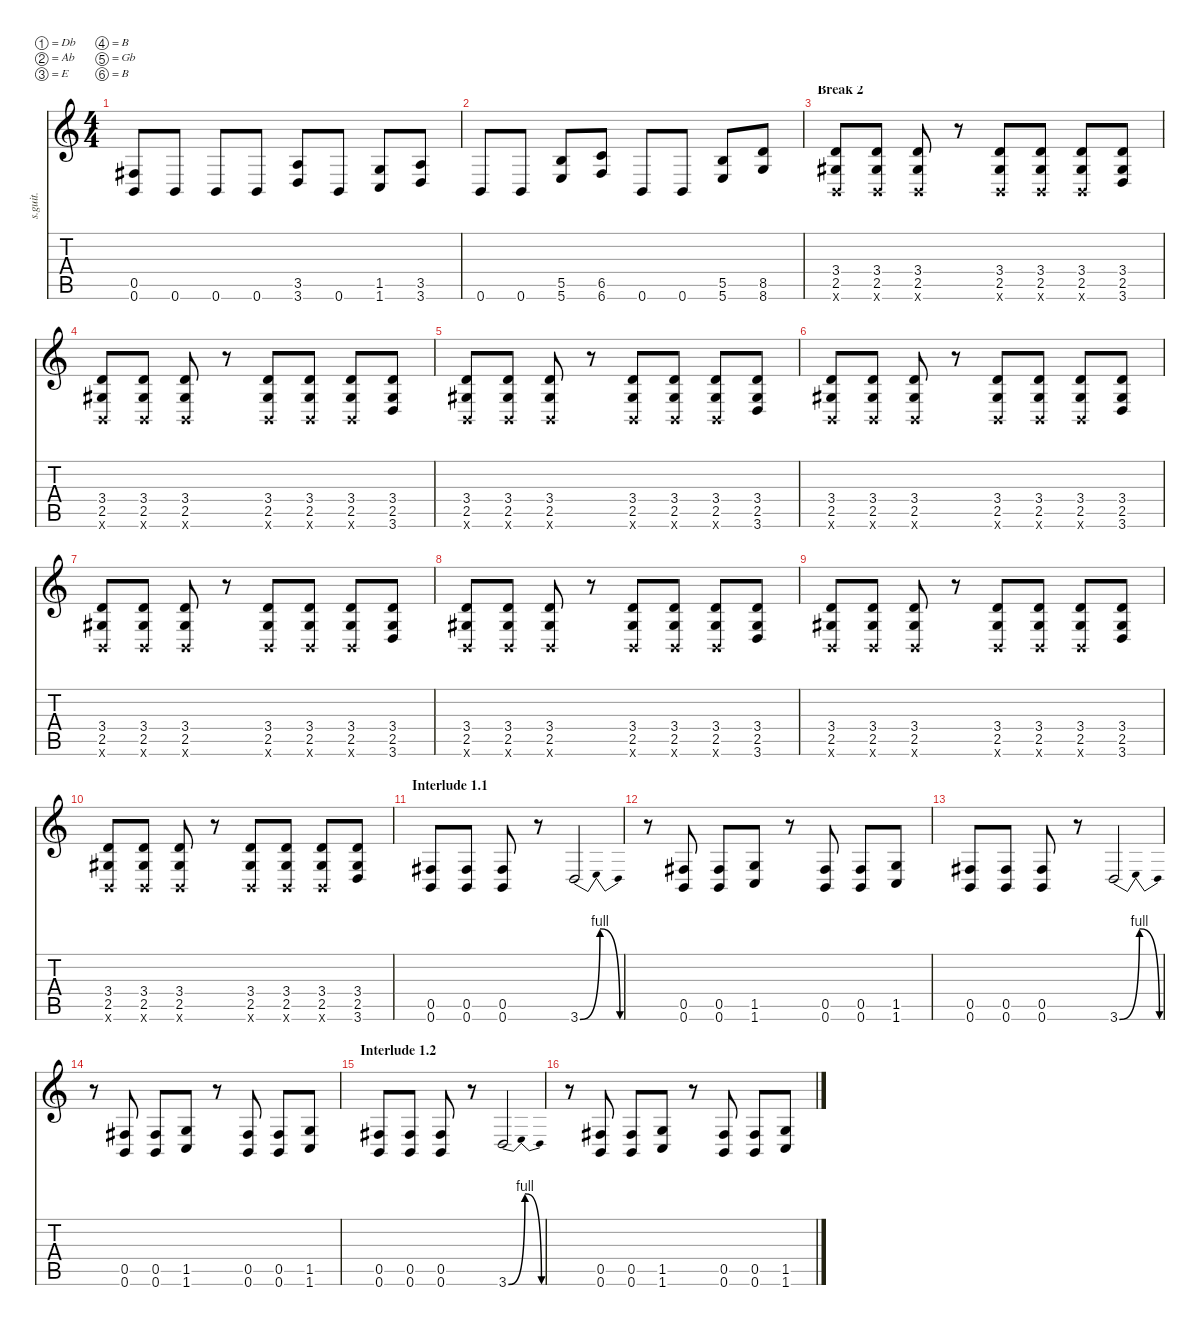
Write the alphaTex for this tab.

\defaultSystemsLayout 4
\hideDynamics
\bracketExtendMode nobrackets
\track ("Mick Thomson" "s.guit.") {instrument distortionguitar}
\staff {score tabs}
\tuning (Db4 Ab3 E3 B2 Gb2 B1)
\ts (4 4)
\tempo (210 hide)
\clef g2
\ks c
(0.5{acc #} 0.6).8{lyrics (0 "") lyrics (1 "") lyrics (2 "") lyrics (3 "") lyrics (4 "") dy f} 0.6.8{lyrics (0 "") lyrics (1 "") lyrics (2 "") lyrics (3 "") lyrics (4 "")} 0.6.8{lyrics (0 "") lyrics (1 "") lyrics (2 "") lyrics (3 "") lyrics (4 "")} 0.6.8{lyrics (0 "") lyrics (1 "") lyrics (2 "") lyrics (3 "") lyrics (4 "")} (3.5 3.6).8{lyrics (0 "") lyrics (1 "") lyrics (2 "") lyrics (3 "") lyrics (4 "")} 0.6.8{lyrics (0 "") lyrics (1 "") lyrics (2 "") lyrics (3 "") lyrics (4 "")} (1.5 1.6).8{lyrics (0 "") lyrics (1 "") lyrics (2 "") lyrics (3 "") lyrics (4 "")} (3.5 3.6).8{lyrics (0 "") lyrics (1 "") lyrics (2 "") lyrics (3 "") lyrics (4 "")} |
0.6.8{lyrics (0 "") lyrics (1 "") lyrics (2 "") lyrics (3 "") lyrics (4 "")} 0.6.8{lyrics (0 "") lyrics (1 "") lyrics (2 "") lyrics (3 "") lyrics (4 "")} (5.5 5.6).8{lyrics (0 "") lyrics (1 "") lyrics (2 "") lyrics (3 "") lyrics (4 "")} (6.5 6.6).8{lyrics (0 "") lyrics (1 "") lyrics (2 "") lyrics (3 "") lyrics (4 "")} 0.6.8{lyrics (0 "") lyrics (1 "") lyrics (2 "") lyrics (3 "") lyrics (4 "")} 0.6.8{lyrics (0 "") lyrics (1 "") lyrics (2 "") lyrics (3 "") lyrics (4 "")} (5.5 5.6).8{lyrics (0 "") lyrics (1 "") lyrics (2 "") lyrics (3 "") lyrics (4 "")} (8.5 8.6).8{lyrics (0 "") lyrics (1 "") lyrics (2 "") lyrics (3 "") lyrics (4 "")} |
\section ("" "Break 2")
(3.4 2.5{acc #} 0.6{x}).8{lyrics (0 "") lyrics (1 "") lyrics (2 "") lyrics (3 "") lyrics (4 "")} (3.4 2.5{acc #} 0.6{x}).8{lyrics (0 "") lyrics (1 "") lyrics (2 "") lyrics (3 "") lyrics (4 "")} (3.4 2.5{acc #} 0.6{x}).8{lyrics (0 "") lyrics (1 "") lyrics (2 "") lyrics (3 "") lyrics (4 "")} r.8 (3.4 2.5{acc #} 0.6{x}).8{lyrics (0 "") lyrics (1 "") lyrics (2 "") lyrics (3 "") lyrics (4 "")} (3.4 2.5{acc #} 0.6{x}).8{lyrics (0 "") lyrics (1 "") lyrics (2 "") lyrics (3 "") lyrics (4 "")} (3.4 2.5{acc #} 0.6{x}).8{lyrics (0 "") lyrics (1 "") lyrics (2 "") lyrics (3 "") lyrics (4 "")} (3.4 2.5{acc #} 3.6).8{lyrics (0 "") lyrics (1 "") lyrics (2 "") lyrics (3 "") lyrics (4 "")} |
(3.4 2.5{acc #} 0.6{x}).8{lyrics (0 "") lyrics (1 "") lyrics (2 "") lyrics (3 "") lyrics (4 "")} (3.4 2.5{acc #} 0.6{x}).8{lyrics (0 "") lyrics (1 "") lyrics (2 "") lyrics (3 "") lyrics (4 "")} (3.4 2.5{acc #} 0.6{x}).8{lyrics (0 "") lyrics (1 "") lyrics (2 "") lyrics (3 "") lyrics (4 "")} r.8 (3.4 2.5{acc #} 0.6{x}).8{lyrics (0 "") lyrics (1 "") lyrics (2 "") lyrics (3 "") lyrics (4 "")} (3.4 2.5{acc #} 0.6{x}).8{lyrics (0 "") lyrics (1 "") lyrics (2 "") lyrics (3 "") lyrics (4 "")} (3.4 2.5{acc #} 0.6{x}).8{lyrics (0 "") lyrics (1 "") lyrics (2 "") lyrics (3 "") lyrics (4 "")} (3.4 2.5{acc #} 3.6).8{lyrics (0 "") lyrics (1 "") lyrics (2 "") lyrics (3 "") lyrics (4 "")} |
(3.4 2.5{acc #} 0.6{x}).8{lyrics (0 "") lyrics (1 "") lyrics (2 "") lyrics (3 "") lyrics (4 "")} (3.4 2.5{acc #} 0.6{x}).8{lyrics (0 "") lyrics (1 "") lyrics (2 "") lyrics (3 "") lyrics (4 "")} (3.4 2.5{acc #} 0.6{x}).8{lyrics (0 "") lyrics (1 "") lyrics (2 "") lyrics (3 "") lyrics (4 "")} r.8 (3.4 2.5{acc #} 0.6{x}).8{lyrics (0 "") lyrics (1 "") lyrics (2 "") lyrics (3 "") lyrics (4 "")} (3.4 2.5{acc #} 0.6{x}).8{lyrics (0 "") lyrics (1 "") lyrics (2 "") lyrics (3 "") lyrics (4 "")} (3.4 2.5{acc #} 0.6{x}).8{lyrics (0 "") lyrics (1 "") lyrics (2 "") lyrics (3 "") lyrics (4 "")} (3.4 2.5{acc #} 3.6).8{lyrics (0 "") lyrics (1 "") lyrics (2 "") lyrics (3 "") lyrics (4 "")} |
(3.4 2.5{acc #} 0.6{x}).8{lyrics (0 "") lyrics (1 "") lyrics (2 "") lyrics (3 "") lyrics (4 "")} (3.4 2.5{acc #} 0.6{x}).8{lyrics (0 "") lyrics (1 "") lyrics (2 "") lyrics (3 "") lyrics (4 "")} (3.4 2.5{acc #} 0.6{x}).8{lyrics (0 "") lyrics (1 "") lyrics (2 "") lyrics (3 "") lyrics (4 "")} r.8 (3.4 2.5{acc #} 0.6{x}).8{lyrics (0 "") lyrics (1 "") lyrics (2 "") lyrics (3 "") lyrics (4 "")} (3.4 2.5{acc #} 0.6{x}).8{lyrics (0 "") lyrics (1 "") lyrics (2 "") lyrics (3 "") lyrics (4 "")} (3.4 2.5{acc #} 0.6{x}).8{lyrics (0 "") lyrics (1 "") lyrics (2 "") lyrics (3 "") lyrics (4 "")} (3.4 2.5{acc #} 3.6).8{lyrics (0 "") lyrics (1 "") lyrics (2 "") lyrics (3 "") lyrics (4 "")} |
(3.4 2.5{acc #} 0.6{x}).8{lyrics (0 "") lyrics (1 "") lyrics (2 "") lyrics (3 "") lyrics (4 "")} (3.4 2.5{acc #} 0.6{x}).8{lyrics (0 "") lyrics (1 "") lyrics (2 "") lyrics (3 "") lyrics (4 "")} (3.4 2.5{acc #} 0.6{x}).8{lyrics (0 "") lyrics (1 "") lyrics (2 "") lyrics (3 "") lyrics (4 "")} r.8 (3.4 2.5{acc #} 0.6{x}).8{lyrics (0 "") lyrics (1 "") lyrics (2 "") lyrics (3 "") lyrics (4 "")} (3.4 2.5{acc #} 0.6{x}).8{lyrics (0 "") lyrics (1 "") lyrics (2 "") lyrics (3 "") lyrics (4 "")} (3.4 2.5{acc #} 0.6{x}).8{lyrics (0 "") lyrics (1 "") lyrics (2 "") lyrics (3 "") lyrics (4 "")} (3.4 2.5{acc #} 3.6).8{lyrics (0 "") lyrics (1 "") lyrics (2 "") lyrics (3 "") lyrics (4 "")} |
(3.4 2.5{acc #} 0.6{x}).8{lyrics (0 "") lyrics (1 "") lyrics (2 "") lyrics (3 "") lyrics (4 "")} (3.4 2.5{acc #} 0.6{x}).8{lyrics (0 "") lyrics (1 "") lyrics (2 "") lyrics (3 "") lyrics (4 "")} (3.4 2.5{acc #} 0.6{x}).8{lyrics (0 "") lyrics (1 "") lyrics (2 "") lyrics (3 "") lyrics (4 "")} r.8 (3.4 2.5{acc #} 0.6{x}).8{lyrics (0 "") lyrics (1 "") lyrics (2 "") lyrics (3 "") lyrics (4 "")} (3.4 2.5{acc #} 0.6{x}).8{lyrics (0 "") lyrics (1 "") lyrics (2 "") lyrics (3 "") lyrics (4 "")} (3.4 2.5{acc #} 0.6{x}).8{lyrics (0 "") lyrics (1 "") lyrics (2 "") lyrics (3 "") lyrics (4 "")} (3.4 2.5{acc #} 3.6).8{lyrics (0 "") lyrics (1 "") lyrics (2 "") lyrics (3 "") lyrics (4 "")} |
(3.4 2.5{acc #} 0.6{x}).8{lyrics (0 "") lyrics (1 "") lyrics (2 "") lyrics (3 "") lyrics (4 "")} (3.4 2.5{acc #} 0.6{x}).8{lyrics (0 "") lyrics (1 "") lyrics (2 "") lyrics (3 "") lyrics (4 "")} (3.4 2.5{acc #} 0.6{x}).8{lyrics (0 "") lyrics (1 "") lyrics (2 "") lyrics (3 "") lyrics (4 "")} r.8 (3.4 2.5{acc #} 0.6{x}).8{lyrics (0 "") lyrics (1 "") lyrics (2 "") lyrics (3 "") lyrics (4 "")} (3.4 2.5{acc #} 0.6{x}).8{lyrics (0 "") lyrics (1 "") lyrics (2 "") lyrics (3 "") lyrics (4 "")} (3.4 2.5{acc #} 0.6{x}).8{lyrics (0 "") lyrics (1 "") lyrics (2 "") lyrics (3 "") lyrics (4 "")} (3.4 2.5{acc #} 3.6).8{lyrics (0 "") lyrics (1 "") lyrics (2 "") lyrics (3 "") lyrics (4 "")} |
(3.4 2.5{acc #} 0.6{x}).8{lyrics (0 "") lyrics (1 "") lyrics (2 "") lyrics (3 "") lyrics (4 "")} (3.4 2.5{acc #} 0.6{x}).8{lyrics (0 "") lyrics (1 "") lyrics (2 "") lyrics (3 "") lyrics (4 "")} (3.4 2.5{acc #} 0.6{x}).8{lyrics (0 "") lyrics (1 "") lyrics (2 "") lyrics (3 "") lyrics (4 "")} r.8 (3.4 2.5{acc #} 0.6{x}).8{lyrics (0 "") lyrics (1 "") lyrics (2 "") lyrics (3 "") lyrics (4 "")} (3.4 2.5{acc #} 0.6{x}).8{lyrics (0 "") lyrics (1 "") lyrics (2 "") lyrics (3 "") lyrics (4 "")} (3.4 2.5{acc #} 0.6{x}).8{lyrics (0 "") lyrics (1 "") lyrics (2 "") lyrics (3 "") lyrics (4 "")} (3.4 2.5{acc #} 3.6).8{lyrics (0 "") lyrics (1 "") lyrics (2 "") lyrics (3 "") lyrics (4 "")} |
\section ("" "Interlude 1.1")
\tempo (200 hide)
(0.5{acc #} 0.6).8{lyrics (0 "") lyrics (1 "") lyrics (2 "") lyrics (3 "") lyrics (4 "")} (0.5{acc #} 0.6).8{lyrics (0 "") lyrics (1 "") lyrics (2 "") lyrics (3 "") lyrics (4 "")} (0.5{acc #} 0.6).8{lyrics (0 "") lyrics (1 "") lyrics (2 "") lyrics (3 "") lyrics (4 "")} r.8 3.6{be (bendrelease 0 0 30 4 30 4 60 0)}.2{lyrics (0 "") lyrics (1 "") lyrics (2 "") lyrics (3 "") lyrics (4 "")} |
r.8 (0.5{acc #} 0.6).8{lyrics (0 "") lyrics (1 "") lyrics (2 "") lyrics (3 "") lyrics (4 "")} (0.5{acc #} 0.6).8{lyrics (0 "") lyrics (1 "") lyrics (2 "") lyrics (3 "") lyrics (4 "")} (1.5 1.6).8{lyrics (0 "") lyrics (1 "") lyrics (2 "") lyrics (3 "") lyrics (4 "")} r.8 (0.5{acc #} 0.6).8{lyrics (0 "") lyrics (1 "") lyrics (2 "") lyrics (3 "") lyrics (4 "")} (0.5{acc #} 0.6).8{lyrics (0 "") lyrics (1 "") lyrics (2 "") lyrics (3 "") lyrics (4 "")} (1.5 1.6).8{lyrics (0 "") lyrics (1 "") lyrics (2 "") lyrics (3 "") lyrics (4 "")} |
(0.5{acc #} 0.6).8{lyrics (0 "") lyrics (1 "") lyrics (2 "") lyrics (3 "") lyrics (4 "")} (0.5{acc #} 0.6).8{lyrics (0 "") lyrics (1 "") lyrics (2 "") lyrics (3 "") lyrics (4 "")} (0.5{acc #} 0.6).8{lyrics (0 "") lyrics (1 "") lyrics (2 "") lyrics (3 "") lyrics (4 "")} r.8 3.6{be (bendrelease 0 0 30 4 30 4 60 0)}.2{lyrics (0 "") lyrics (1 "") lyrics (2 "") lyrics (3 "") lyrics (4 "")} |
r.8 (0.5{acc #} 0.6).8{lyrics (0 "") lyrics (1 "") lyrics (2 "") lyrics (3 "") lyrics (4 "")} (0.5{acc #} 0.6).8{lyrics (0 "") lyrics (1 "") lyrics (2 "") lyrics (3 "") lyrics (4 "")} (1.5 1.6).8{lyrics (0 "") lyrics (1 "") lyrics (2 "") lyrics (3 "") lyrics (4 "")} r.8 (0.5{acc #} 0.6).8{lyrics (0 "") lyrics (1 "") lyrics (2 "") lyrics (3 "") lyrics (4 "")} (0.5{acc #} 0.6).8{lyrics (0 "") lyrics (1 "") lyrics (2 "") lyrics (3 "") lyrics (4 "")} (1.5 1.6).8{lyrics (0 "") lyrics (1 "") lyrics (2 "") lyrics (3 "") lyrics (4 "")} |
\section ("" "Interlude 1.2")
(0.5{acc #} 0.6).8{lyrics (0 "") lyrics (1 "") lyrics (2 "") lyrics (3 "") lyrics (4 "")} (0.5{acc #} 0.6).8{lyrics (0 "") lyrics (1 "") lyrics (2 "") lyrics (3 "") lyrics (4 "")} (0.5{acc #} 0.6).8{lyrics (0 "") lyrics (1 "") lyrics (2 "") lyrics (3 "") lyrics (4 "")} r.8 3.6{be (bendrelease 0 0 30 4 30 4 60 0)}.2{lyrics (0 "") lyrics (1 "") lyrics (2 "") lyrics (3 "") lyrics (4 "")} |
r.8 (0.5{acc #} 0.6).8{lyrics (0 "") lyrics (1 "") lyrics (2 "") lyrics (3 "") lyrics (4 "")} (0.5{acc #} 0.6).8{lyrics (0 "") lyrics (1 "") lyrics (2 "") lyrics (3 "") lyrics (4 "")} (1.5 1.6).8{lyrics (0 "") lyrics (1 "") lyrics (2 "") lyrics (3 "") lyrics (4 "")} r.8 (0.5{acc #} 0.6).8{lyrics (0 "") lyrics (1 "") lyrics (2 "") lyrics (3 "") lyrics (4 "")} (0.5{acc #} 0.6).8{lyrics (0 "") lyrics (1 "") lyrics (2 "") lyrics (3 "") lyrics (4 "")} (1.5 1.6).8{lyrics (0 "") lyrics (1 "") lyrics (2 "") lyrics (3 "") lyrics (4 "")}
